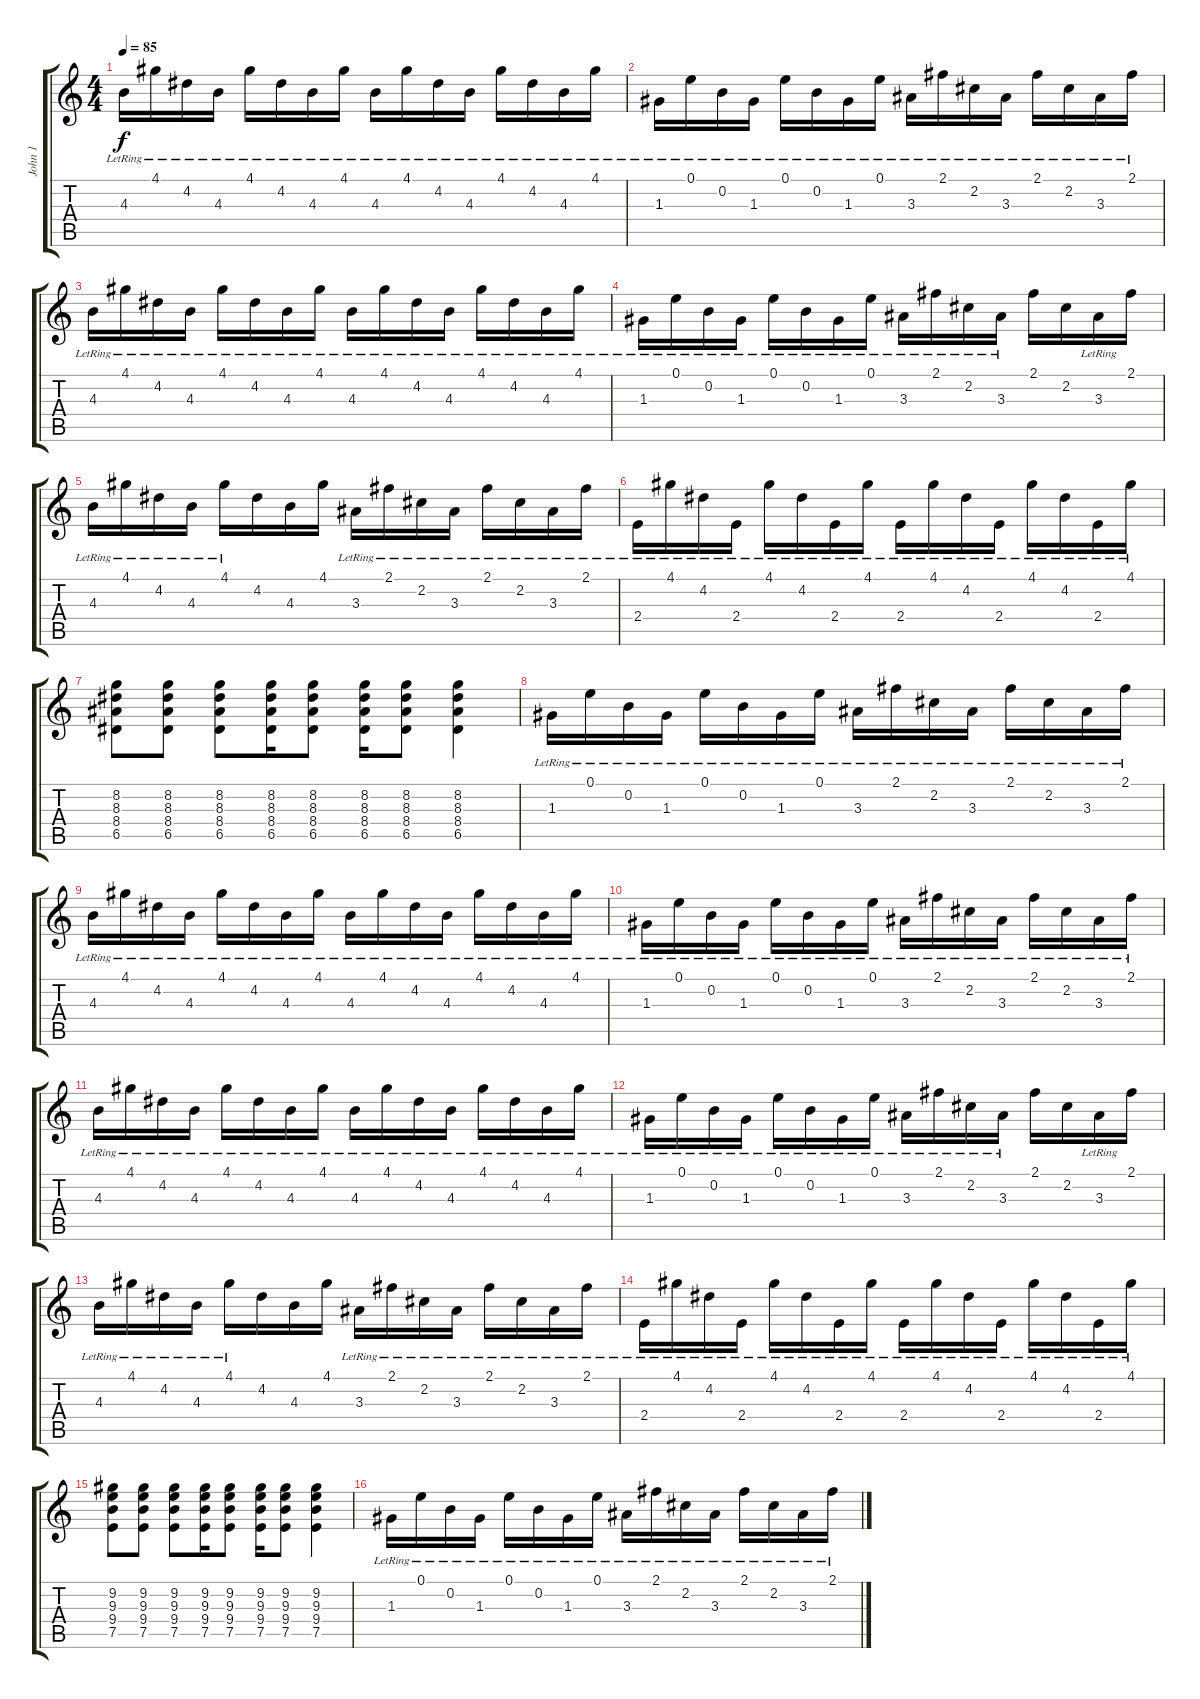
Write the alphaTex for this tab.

\track ("John 1" "John 1") {instrument electricguitarclean}
\staff {score tabs}
\tuning (E4 B3 G3 D3 A2 E2) {hide}
\ts (4 4)
\tempo 85
\clef g2
\ks c
4.3{lr}.16{dy f} 4.1{lr}.16 4.2{lr}.16 4.3{lr}.16 4.1{lr}.16 4.2{lr}.16 4.3{lr}.16 4.1{lr}.16 4.3{lr}.16 4.1{lr}.16 4.2{lr}.16 4.3{lr}.16 4.1{lr}.16 4.2{lr}.16 4.3{lr}.16 4.1{lr}.16 |
1.3{lr}.16 0.1{lr}.16 0.2{lr}.16 1.3{lr}.16 0.1{lr}.16 0.2{lr}.16 1.3{lr}.16 0.1{lr}.16 3.3{lr}.16 2.1{lr}.16 2.2{lr}.16 3.3{lr}.16 2.1{lr}.16 2.2{lr}.16 3.3{lr}.16 2.1{lr}.16 |
4.3{lr}.16 4.1{lr}.16 4.2{lr}.16 4.3{lr}.16 4.1{lr}.16 4.2{lr}.16 4.3{lr}.16 4.1{lr}.16 4.3{lr}.16 4.1{lr}.16 4.2{lr}.16 4.3{lr}.16 4.1{lr}.16 4.2{lr}.16 4.3{lr}.16 4.1{lr}.16 |
1.3{lr}.16 0.1{lr}.16 0.2{lr}.16 1.3{lr}.16 0.1{lr}.16 0.2{lr}.16 1.3{lr}.16 0.1{lr}.16 3.3{lr}.16 2.1{lr}.16 2.2{lr}.16 3.3{lr}.16 2.1.16 2.2.16 3.3{lr}.16 2.1.16 |
4.3{lr}.16 4.1{lr}.16 4.2{lr}.16 4.3{lr}.16 4.1{lr}.16 4.2.16 4.3.16 4.1.16 3.3{lr}.16 2.1{lr}.16 2.2{lr}.16 3.3{lr}.16 2.1{lr}.16 2.2{lr}.16 3.3{lr}.16 2.1{lr}.16 |
2.4{lr}.16 4.1{lr}.16 4.2{lr}.16 2.4{lr}.16 4.1{lr}.16 4.2{lr}.16 2.4{lr}.16 4.1{lr}.16 2.4{lr}.16 4.1{lr}.16 4.2{lr}.16 2.4{lr}.16 4.1{lr}.16 4.2{lr}.16 2.4{lr}.16 4.1{lr}.16 |
(8.2 8.3 8.4 6.5).8 (8.2 8.3 8.4 6.5).8 (8.2 8.3 8.4 6.5).8 (8.2 8.3 8.4 6.5).16 (8.2 8.3 8.4 6.5).8 (8.2 8.3 8.4 6.5).16 (8.2 8.3 8.4 6.5).8 (8.2 8.3 8.4 6.5).4 |
1.3{lr}.16 0.1{lr}.16 0.2{lr}.16 1.3{lr}.16 0.1{lr}.16 0.2{lr}.16 1.3{lr}.16 0.1{lr}.16 3.3{lr}.16 2.1{lr}.16 2.2{lr}.16 3.3{lr}.16 2.1{lr}.16 2.2{lr}.16 3.3{lr}.16 2.1{lr}.16 |
4.3{lr}.16 4.1{lr}.16 4.2{lr}.16 4.3{lr}.16 4.1{lr}.16 4.2{lr}.16 4.3{lr}.16 4.1{lr}.16 4.3{lr}.16 4.1{lr}.16 4.2{lr}.16 4.3{lr}.16 4.1{lr}.16 4.2{lr}.16 4.3{lr}.16 4.1{lr}.16 |
1.3{lr}.16 0.1{lr}.16 0.2{lr}.16 1.3{lr}.16 0.1{lr}.16 0.2{lr}.16 1.3{lr}.16 0.1{lr}.16 3.3{lr}.16 2.1{lr}.16 2.2{lr}.16 3.3{lr}.16 2.1{lr}.16 2.2{lr}.16 3.3{lr}.16 2.1{lr}.16 |
4.3{lr}.16 4.1{lr}.16 4.2{lr}.16 4.3{lr}.16 4.1{lr}.16 4.2{lr}.16 4.3{lr}.16 4.1{lr}.16 4.3{lr}.16 4.1{lr}.16 4.2{lr}.16 4.3{lr}.16 4.1{lr}.16 4.2{lr}.16 4.3{lr}.16 4.1{lr}.16 |
1.3{lr}.16 0.1{lr}.16 0.2{lr}.16 1.3{lr}.16 0.1{lr}.16 0.2{lr}.16 1.3{lr}.16 0.1{lr}.16 3.3{lr}.16 2.1{lr}.16 2.2{lr}.16 3.3{lr}.16 2.1.16 2.2.16 3.3{lr}.16 2.1.16 |
4.3{lr}.16 4.1{lr}.16 4.2{lr}.16 4.3{lr}.16 4.1{lr}.16 4.2.16 4.3.16 4.1.16 3.3{lr}.16 2.1{lr}.16 2.2{lr}.16 3.3{lr}.16 2.1{lr}.16 2.2{lr}.16 3.3{lr}.16 2.1{lr}.16 |
2.4{lr}.16 4.1{lr}.16 4.2{lr}.16 2.4{lr}.16 4.1{lr}.16 4.2{lr}.16 2.4{lr}.16 4.1{lr}.16 2.4{lr}.16 4.1{lr}.16 4.2{lr}.16 2.4{lr}.16 4.1{lr}.16 4.2{lr}.16 2.4{lr}.16 4.1{lr}.16 |
(9.2 9.3 9.4 7.5).8 (9.2 9.3 9.4 7.5).8 (9.2 9.3 9.4 7.5).8 (9.2 9.3 9.4 7.5).16 (9.2 9.3 9.4 7.5).8 (9.2 9.3 9.4 7.5).16 (9.2 9.3 9.4 7.5).8 (9.2 9.3 9.4 7.5).4 |
1.3{lr}.16 0.1{lr}.16 0.2{lr}.16 1.3{lr}.16 0.1{lr}.16 0.2{lr}.16 1.3{lr}.16 0.1{lr}.16 3.3{lr}.16 2.1{lr}.16 2.2{lr}.16 3.3{lr}.16 2.1{lr}.16 2.2{lr}.16 3.3{lr}.16 2.1{lr}.16
